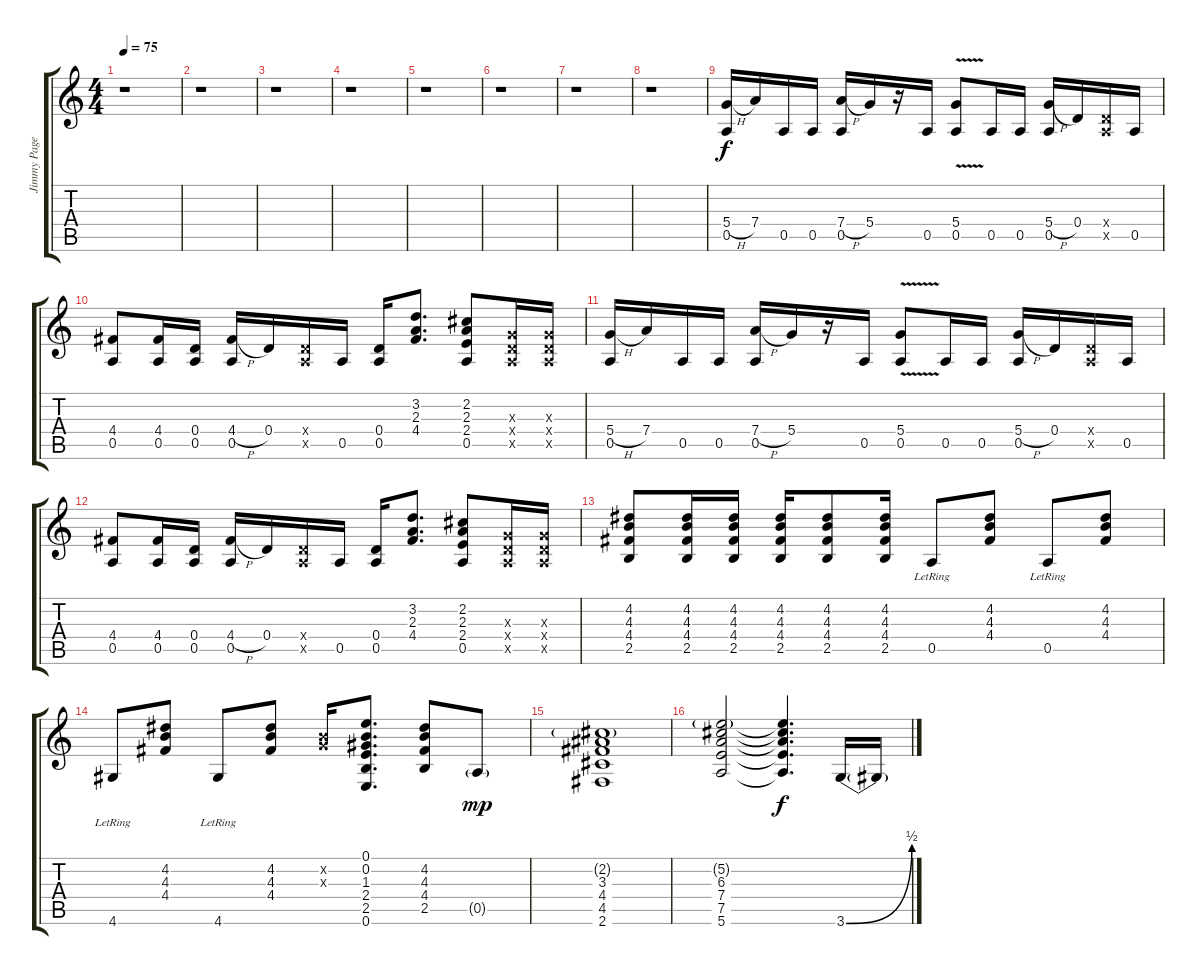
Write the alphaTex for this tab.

\track ("Jimmy Page (Distorted Electric Guitar)" "Jimmy Page") {instrument distortionguitar}
\staff {score tabs}
\tuning (E4 B3 G3 D3 A2 E2) {hide}
\ts (4 4)
\tempo 75
\clef g2
\ks c
r.1{dy f instrument distortionguitar} |
r.1 |
r.1 |
r.1 |
r.1 |
r.1 |
r.1 |
r.1 |
(5.4{h} 0.5).16 7.4.16 0.5.16 0.5.16 (7.4{h} 0.5).16 5.4.16 r.16 0.5.16 (5.4{v} 0.5{v}).8 0.5.16 0.5.16 (5.4{h} 0.5).16 0.4.16 (0.4{x} 0.5{x}).16 0.5.16 |
(4.4 0.5).8 (4.4 0.5).16 (0.4 0.5).16 (4.4{h} 0.5).16 0.4.16 (0.4{x} 0.5{x}).16 0.5.16 (0.4 0.5).16 (3.2 2.3 4.4).8{d} (2.2 2.3 2.4 0.5).8 (0.3{x} 0.4{x} 0.5{x}).16 (0.3{x} 0.4{x} 0.5{x}).16 |
(5.4{h} 0.5).16 7.4.16 0.5.16 0.5.16 (7.4{h} 0.5).16 5.4.16 r.16 0.5.16 (5.4{v} 0.5{v}).8 0.5.16 0.5.16 (5.4{h} 0.5).16 0.4.16 (0.4{x} 0.5{x}).16 0.5.16 |
(4.4 0.5).8 (4.4 0.5).16 (0.4 0.5).16 (4.4{h} 0.5).16 0.4.16 (0.4{x} 0.5{x}).16 0.5.16 (0.4 0.5).16 (3.2 2.3 4.4).8{d} (2.2 2.3 2.4 0.5).8 (0.3{x} 0.4{x} 0.5{x}).16 (0.3{x} 0.4{x} 0.5{x}).16 |
(4.2 4.3 4.4 2.5).8 (4.2 4.3 4.4 2.5).16 (4.2 4.3 4.4 2.5).16 (4.2 4.3 4.4 2.5).16 (4.2 4.3 4.4 2.5).8 (4.2 4.3 4.4 2.5).16 0.5{lr}.8 (4.2 4.3 4.4).8 0.5{lr}.8 (4.2 4.3 4.4).8 |
4.6{lr}.8 (4.2 4.3 4.4).8 4.6{lr}.8 (4.2 4.3 4.4).8 (0.2{x} 0.3{x}).16 (0.1 0.2 1.3 2.4 2.5 0.6).8{d} (4.2 4.3 4.4 2.5).8 0.5{g}.8{dy mp} |
(2.2{g} 3.3 4.4 4.5 2.6).1 |
(5.2{g} 6.3 7.4 7.5 5.6).2 (5.2{t} 6.3{t} 7.4{t} 7.5{t} 5.6{t}).4{d dy f} 3.6{be (bend 0 0 60 2)}.16 3.6{t}.16
